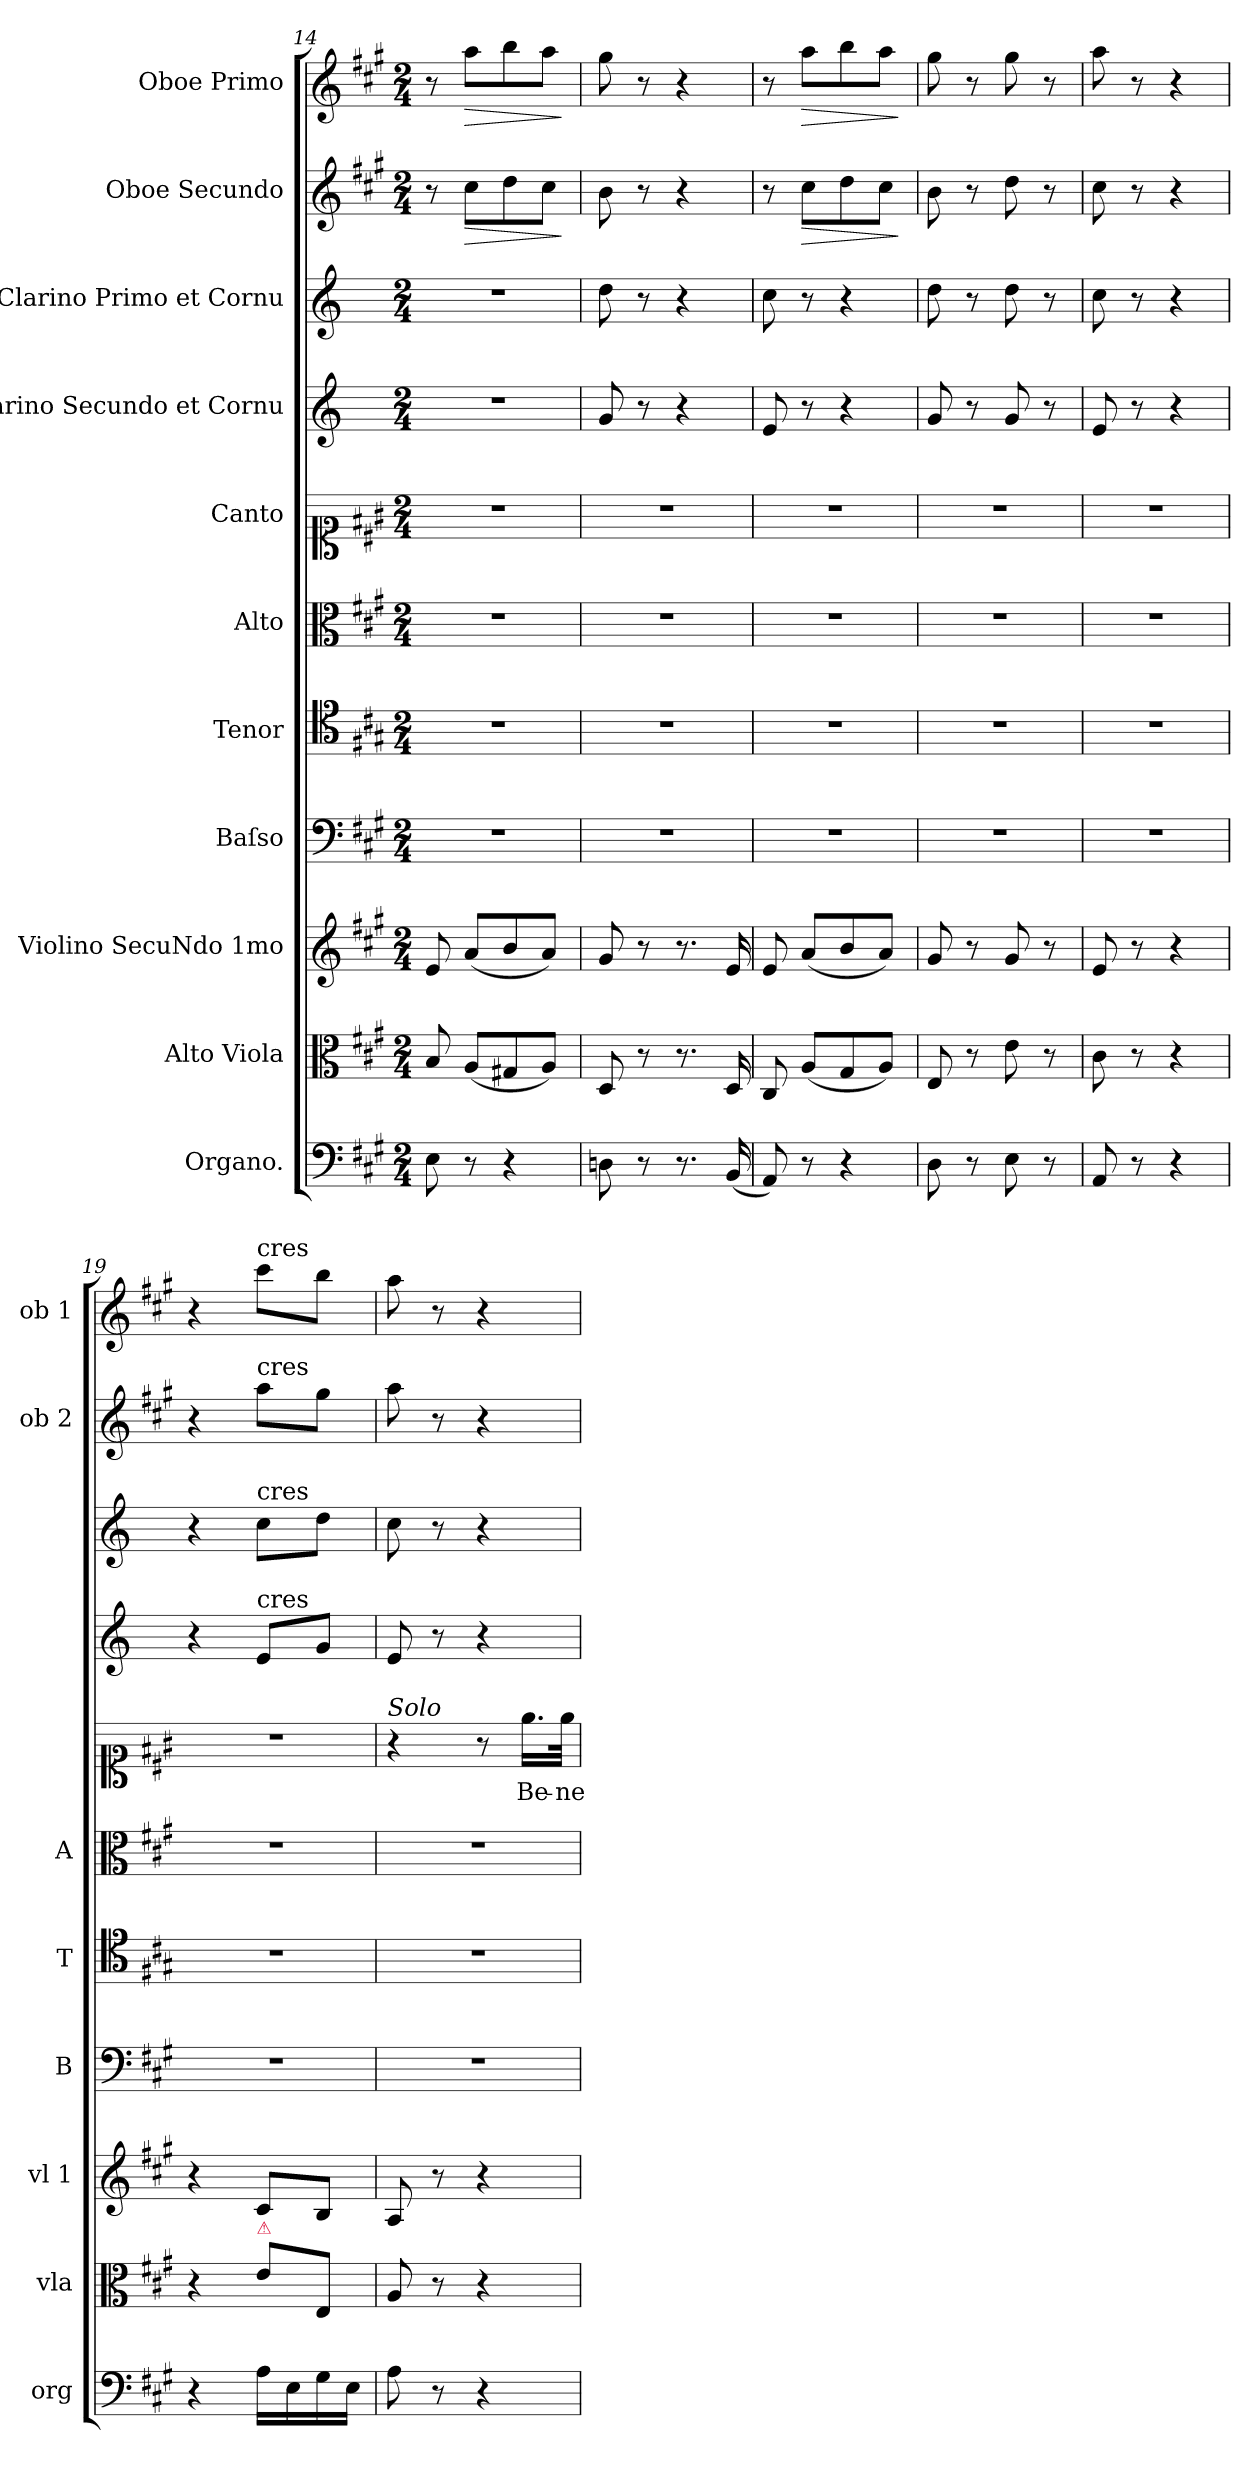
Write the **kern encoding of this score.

**kern	**kern	**kern	**kern	**kern	**kern	**kern	**text	**dynam	**kern	**kern	**kern	**dynam	**kern	**dynam
*part11	*part10	*part9	*part8	*part7	*part6	*part5	*part5	*part5	*part4	*part3	*part2	*part2	*part1	*part1
*staff11	*staff10	*staff9	*staff8	*staff7	*staff6	*staff5	*staff5	*staff5	*staff4	*staff3	*staff2	*staff2	*staff1	*staff1
*I"Organo.	*I"Alto Viola	*I"Violino SecuNdo 1mo	*I"Baſso	*I"Tenor	*I"Alto	*I"Canto	*	*	*I"Clarino Secundo et Cornu	*I"Clarino Primo et Cornu	*I"Oboe Secundo	*	*I"Oboe Primo	*
*I'org	*I'vla	*I'vl 1	*I'B	*I'T	*I'A	*	*	*	*	*	*I'ob 2	*	*I'ob 1	*
*clefF4	*clefC3	*clefG2	*clefF4	*clefC4	*clefC3	*clefC1	*	*	*clefG2	*clefG2	*clefG2	*	*clefG2	*
*	*	*	*	*	*	*	*	*	*ITrd2c3	*ITrd2c3	*	*	*	*
*k[f#c#g#]	*k[f#c#g#]	*k[f#c#g#]	*k[f#c#g#]	*k[f#c#g#]	*k[f#c#g#]	*k[f#c#g#]	*	*	*k[f#c#g#]	*k[f#c#g#]	*k[f#c#g#]	*	*k[f#c#g#]	*
*A:	*A:	*A:	*A:	*A:	*A:	*A:	*	*	*A:	*A:	*A:	*	*A:	*
*M2/4	*M2/4	*M2/4	*M2/4	*M2/4	*M2/4	*M2/4	*	*	*M2/4	*M2/4	*M2/4	*	*M2/4	*
=14	=14	=14	=14	=14	=14	=14	=14	=14	=14	=14	=14	=14	=14	=14
8E\	8B/	8e/	2r	2r	2r	2r	.	.	2r	2r	8r	.	8r	.
!	!	!	!	!	!	!	!	!	!	!	!	!LO:HP:b	!	!LO:HP:b
8r	(8A/L	(8a/L	.	.	.	.	.	.	.	.	8cc#\L	>	8aa\L	>
4r	8G#X/	8b/	.	.	.	.	.	.	.	.	8dd\	.	8bb\	.
.	8A/J)	8a/J)	.	.	.	.	.	.	.	.	8cc#\J	.	8aa\J	.
.	.	.	.	.	.	.	.	.	.	.	.	]	.	]
=15	=15	=15	=15	=15	=15	=15	=15	=15	=15	=15	=15	=15	=15	=15
8Dn\	8D/	8g#/	2r	2r	2r	2r	.	.	8e/	8b\	8b\	.	8gg#\	.
8r	8r	8r	.	.	.	.	.	.	8r	8r	8r	.	8r	.
8.r	8.r	8.r	.	.	.	.	.	.	4r	4r	4r	.	4r	.
(16BB/	16D/	16e/	.	.	.	.	.	.	.	.	.	.	.	.
=16	=16	=16	=16	=16	=16	=16	=16	=16	=16	=16	=16	=16	=16	=16
8AA/)	8C#/	8e/	2r	2r	2r	2r	.	.	8c#/	8a\	8r	.	8r	.
!	!	!	!	!	!	!	!	!	!	!	!	!LO:HP:b	!	!LO:HP:b
8r	(8A/L	(8a/L	.	.	.	.	.	.	8r	8r	8cc#\L	>	8aa\L	>
4r	8G#/	8b/	.	.	.	.	.	.	4r	4r	8dd\	.	8bb\	.
.	8A/J)	8a/J)	.	.	.	.	.	.	.	.	8cc#\J	.	8aa\J	.
.	.	.	.	.	.	.	.	.	.	.	.	]	.	]
=17	=17	=17	=17	=17	=17	=17	=17	=17	=17	=17	=17	=17	=17	=17
8D\	8E/	8g#/	2r	2r	2r	2r	.	.	8e/	8b\	8b\	.	8gg#\	.
8r	8r	8r	.	.	.	.	.	.	8r	8r	8r	.	8r	.
8E\	8e\	8g#/	.	.	.	.	.	.	8e/	8b\	8dd\	.	8gg#\	.
8r	8r	8r	.	.	.	.	.	.	8r	8r	8r	.	8r	.
=18	=18	=18	=18	=18	=18	=18	=18	=18	=18	=18	=18	=18	=18	=18
8AA/	8c#\	8e/	2r	2r	2r	2r	.	.	8c#/	8a\	8cc#\	.	8aa\	.
8r	8r	8r	.	.	.	.	.	.	8r	8r	8r	.	8r	.
4r	4r	4r	.	.	.	.	.	.	4r	4r	4r	.	4r	.
=19	=19	=19	=19	=19	=19	=19	=19	=19	=19	=19	=19	=19	=19	=19
4r	4r	4r	2r	2r	2r	2r	.	.	4r	4r	4r	.	4r	.
!	!	!	!	!	!	!	!	!	!	!	!	!	!LO:TX:t=cres	!
!	!	!	!	!	!	!	!	!	!	!	!LO:TX:t=cres	!	!	!
!	!	!	!	!	!	!	!	!	!	!LO:TX:t=cres	!	!	!	!
!	!	!	!	!	!	!	!	!	!LO:TX:t=cres	!	!	!	!	!
!	!LO:TX:a:color=crimson:t=⚠	!	!	!	!	!	!	!	!	!	!	!	!	!
16A\LL	8e\L	8c#/L	.	.	.	.	.	.	8c#/L	8a\L	8aa\L	.	8ccc#\L	.
16E\	.	.	.	.	.	.	.	.	.	.	.	.	.	.
16G#\	8E/J	8B/J	.	.	.	.	.	.	8e/J	8b\J	8gg#\J	.	8bb\J	.
16E\JJ	.	.	.	.	.	.	.	.	.	.	.	.	.	.
=20	=20	=20	=20	=20	=20	=20	=20	=20	=20	=20	=20	=20	=20	=20
!	!	!	!	!	!	!LO:TX:a:i:t=Solo	!	!	!	!	!	!	!	!
8A\	8A/	8A/	2r	2r	2r	4r	.	.	8c#/	8a\	8aa\	.	8aa\	.
8r	8r	8r	.	.	.	.	.	.	8r	8r	8r	.	8r	.
4r	4r	4r	.	.	.	8r	.	.	4r	4r	4r	.	4r	.
!	!	!	!	!	!	!	!	!LO:DY:b	!	!	!	!	!	!
.	.	.	.	.	.	16.ee\LL	Be-	po	.	.	.	.	.	.
.	.	.	.	.	.	32ee\JJk	-ne-	.	.	.	.	.	.	.
=	=	=	=	=	=	=	=	=	=	=	=	=	=	=
*-	*-	*-	*-	*-	*-	*-	*-	*-	*-	*-	*-	*-	*-	*-
